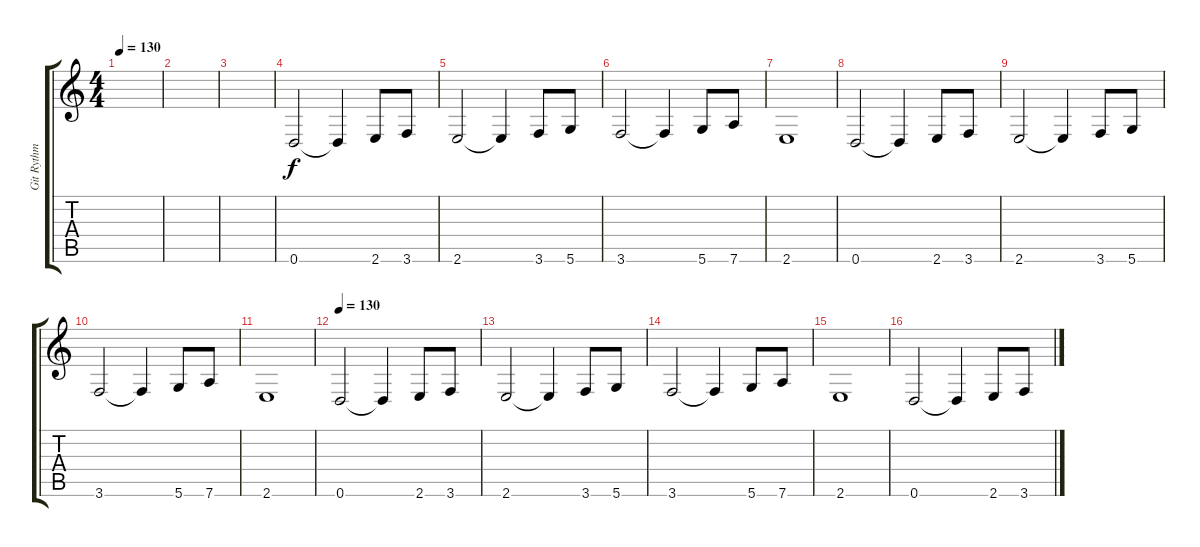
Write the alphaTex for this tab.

\track ("Git Rythm" "Git Rythm") {instrument distortionguitar}
\staff {score tabs}
\tuning (D4 A3 F3 C3 G2 D2) {hide}
\ts (4 4)
\tempo 130
\clef g2
\ks c
|
|
|
0.6.2 0.6{t}.4 2.6.8 3.6.8 |
2.6.2 2.6{t}.4 3.6.8 5.6.8 |
3.6.2 3.6{t}.4 5.6.8 7.6.8 |
2.6.1 |
0.6.2 0.6{t}.4 2.6.8 3.6.8 |
2.6.2 2.6{t}.4 3.6.8 5.6.8 |
3.6.2 3.6{t}.4 5.6.8 7.6.8 |
2.6.1 |
\tempo 130
0.6.2 0.6{t}.4 2.6.8 3.6.8 |
2.6.2 2.6{t}.4 3.6.8 5.6.8 |
3.6.2 3.6{t}.4 5.6.8 7.6.8 |
2.6.1 |
0.6.2 0.6{t}.4 2.6.8 3.6.8
